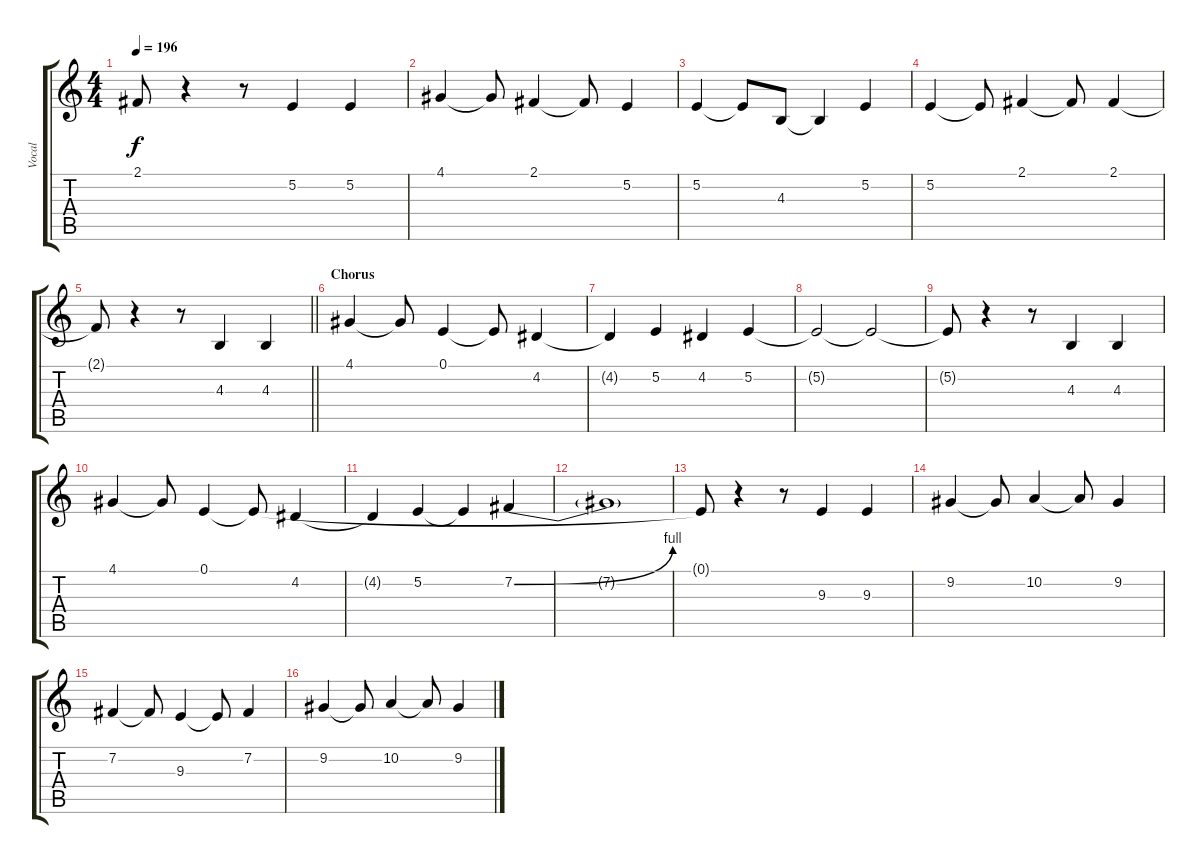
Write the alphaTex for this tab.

\track ("Vocal" "Vocal") {instrument altosax}
\staff {score tabs}
\tuning (E4 B3 G3 D3 A2 E2) {hide}
\ts (4 4)
\tempo 196
\clef g2
\ks c
2.1{t}.8{dy f} r.4 r.8 5.2.4 5.2.4 |
4.1.4 4.1{t}.8 2.1.4 2.1{t}.8 5.2.4 |
5.2.4 5.2{t}.8 4.3.8 4.3{t}.4 5.2.4 |
5.2.4 5.2{t}.8 2.1.4 2.1{t}.8 2.1.4 |
\barLineRight lightlight
2.1{t}.8 r.4 r.8 4.3.4 4.3.4 |
\section ("" "Chorus")
4.1.4 4.1{t}.8 0.1.4 0.1{t}.8 4.2.4 |
4.2{t}.4 5.2.4 4.2.4 5.2.4 |
5.2{t}.2 5.2{t}.2 |
5.2{t}.8 r.4 r.8 4.3.4 4.3.4 |
4.1.4 4.1{t}.8 0.1.4 0.1{t}.8 4.2.4 |
4.2{t}.4 5.2.4 5.2{t}.4 7.2{be (bend 0 0 60 4)}.4 |
7.2{t}.1 |
0.1{t}.8 r.4 r.8 9.3.4 9.3.4 |
9.2.4 9.2{t}.8 10.2.4 10.2{t}.8 9.2.4 |
7.2.4 7.2{t}.8 9.3.4 9.3{t}.8 7.2.4 |
9.2.4 9.2{t}.8 10.2.4 10.2{t}.8 9.2.4
